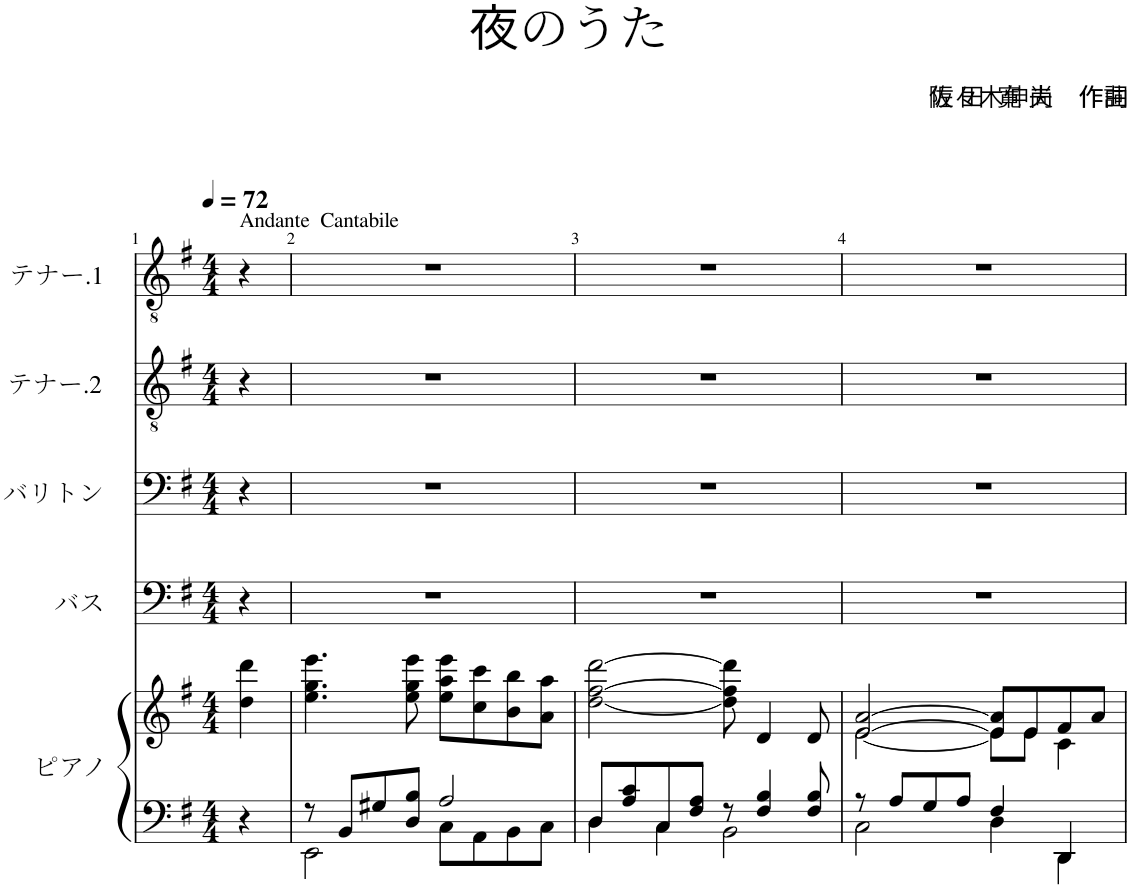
**kern	**kern	**kern	**kern	**kern	**kern
*part5	*part5	*part4	*part3	*part2	*part1
*staff6	*staff5	*staff4	*staff3	*staff2	*staff1
*I"ピアノ	*	*I"バス	*I"バリトン	*I"テナー.2	*I"テナー.1
*clefF4	*clefG2	*clefF4	*clefF4	*clefGv2	*clefGv2
*k[f#]	*k[f#]	*k[f#]	*k[f#]	*k[f#]	*k[f#]
*M4/4	*M4/4	*M4/4	*M4/4	*M4/4	*M4/4
*MM72	*MM72	*MM72	*MM72	*MM72	*MM72
=1	=1	=1	=1	=1	=1
!	!	!	!	!	!LO:TX:a:t=Andante  Cantabile
4r	4dd\ 4ddd\	4r	4r	4r	4r
=2	=2	=2	=2	=2	=2
*^	*	*	*	*	*
8r	2EE\	4.ee\ 4.gg\ 4.eee\	1r	1r	1r	1r
8BB/L	.	.	.	.	.	.
8G#X/	.	.	.	.	.	.
8D/ 8B/J	.	8ee\ 8gg\ 8eee\	.	.	.	.
2A/	8C\L	8ee\ 8aa\ 8eee\L	.	.	.	.
.	8AA\	8cc\ 8ccc\	.	.	.	.
.	8BB\	8b\ 8bb\	.	.	.	.
.	8C\J	8a\ 8aa\J	.	.	.	.
=3	=3	=3	=3	=3	=3	=3
8D/L	4D\	[2dd\ [2ff#\ [2ddd\	1r	1r	1r	1r
8A/ 8c/	.	.	.	.	.	.
8C/	4C\	.	.	.	.	.
8F#/ 8A/J	.	.	.	.	.	.
8r	2BB\	8dd\] 8ff#\] 8ddd\]	.	.	.	.
4F#/ 4B/	.	4d/	.	.	.	.
8F#/ 8B/	.	8d/	.	.	.	.
=4	=4	=4	=4	=4	=4	=4
*	*	*^	*	*	*	*
8r	2C\	[2e/ [2a/	[2e\	1r	1r	1r	1r
8A/L	.	.	.	.	.	.	.
8G/	.	.	.	.	.	.	.
8A/J	.	.	.	.	.	.	.
4F#/	4D\	8e/] 8a/]L	8e\L]	.	.	.	.
.	.	8e/	8e\J	.	.	.	.
4DD/	4DD\	8f#/	4c\	.	.	.	.
.	.	8a/J	.	.	.	.	.
*v	*v	*	*	*	*	*	*
*	*v	*v	*	*	*	*
=	=	=	=	=	=
*-	*-	*-	*-	*-	*-
